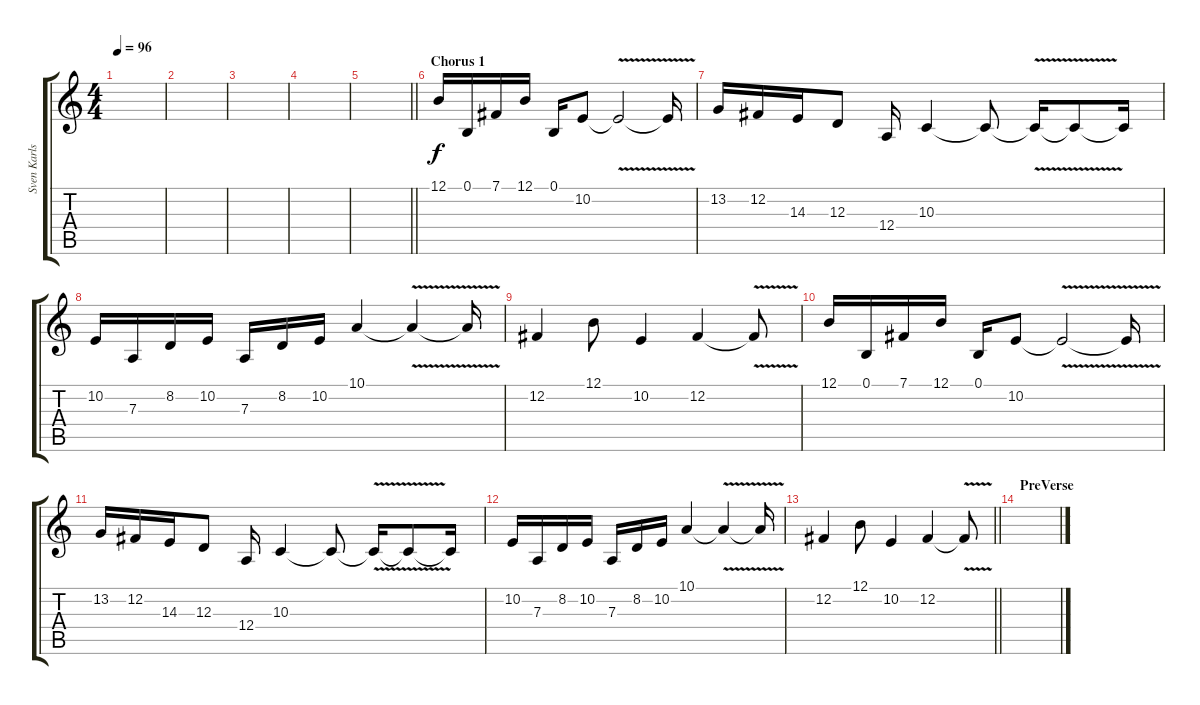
\track ("Sven Karlsson (Keyboards)" "Sven Karls") {instrument trumpet}
\staff {score tabs}
\tuning (B3 Gb3 D3 A2 E2 B1) {hide}
\ts (4 4)
\tempo 96
\clef g2
\ks c
|
|
|
|
\barLineRight lightlight
|
\section ("" "Chorus 1")
12.1.16 0.1.16 7.1.16 12.1.16 0.1.16 10.2.8 10.2{v t}.2 10.2{t}.16 |
13.2.16 12.2.16 14.3.16 12.3.8 12.4.16 10.3.4 10.3{t}.8 10.3{v t}.16 10.3{t}.8 10.3{t}.16 |
10.2.16 7.3.16 8.2.16 10.2.16 7.3.16 8.2.16 10.2.16 10.1.4 10.1{v t}.4 10.1{t}.16 |
12.2.4 12.1.8 10.2.4 12.2.4 12.2{v t}.8 |
12.1.16 0.1.16 7.1.16 12.1.16 0.1.16 10.2.8 10.2{v t}.2 10.2{t}.16 |
13.2.16 12.2.16 14.3.16 12.3.8 12.4.16 10.3.4 10.3{t}.8 10.3{v t}.16 10.3{t}.8 10.3{t}.16 |
10.2.16 7.3.16 8.2.16 10.2.16 7.3.16 8.2.16 10.2.16 10.1.4 10.1{v t}.4 10.1{t}.16 |
\barLineRight lightlight
12.2.4 12.1.8 10.2.4 12.2.4 12.2{v t}.8 |
\section ("" "PreVerse")
